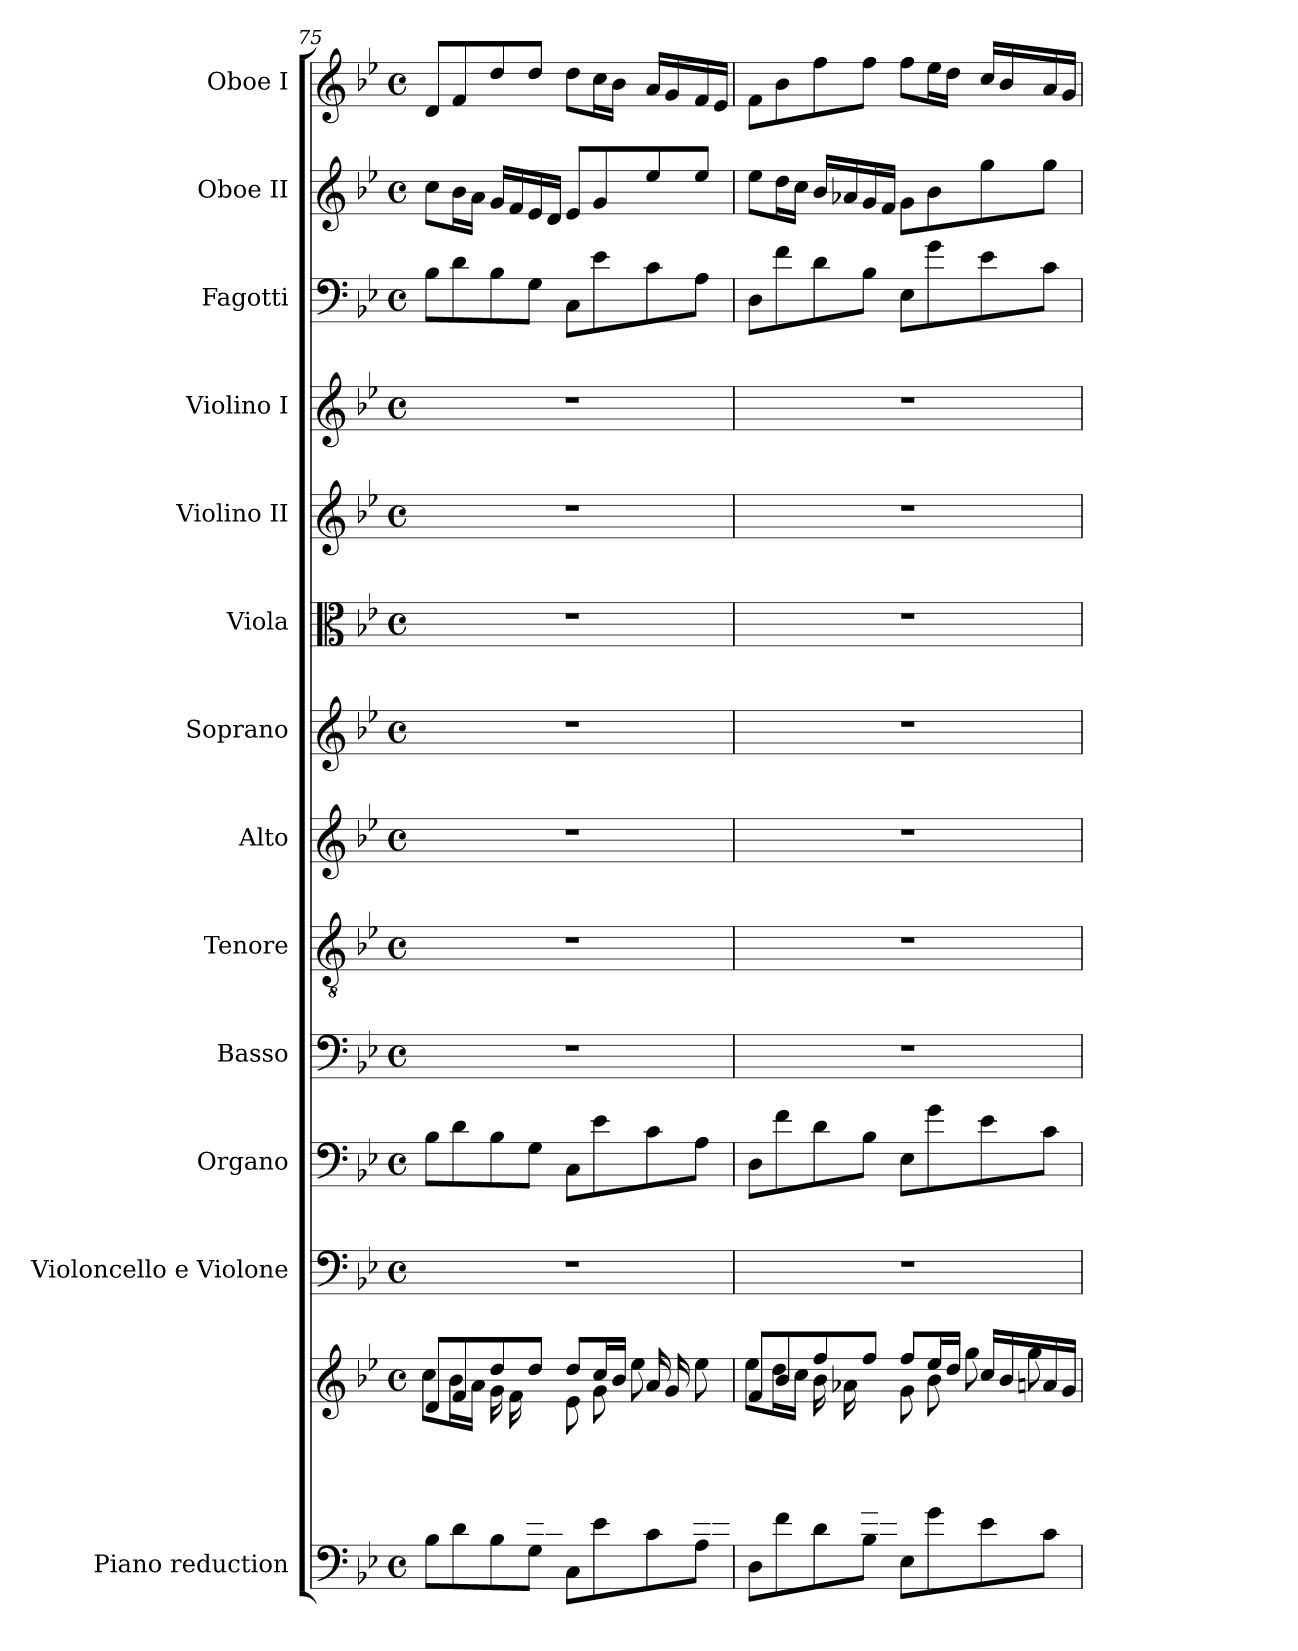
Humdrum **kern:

**kern	**kern	**kern	**kern	**kern	**kern	**kern	**kern	**kern	**kern	**kern	**kern	**kern	**kern
*part13	*part13	*part12	*part11	*part10	*part9	*part8	*part7	*part6	*part5	*part4	*part3	*part2	*part1
*staff14	*staff13	*staff12	*staff11	*staff10	*staff9	*staff8	*staff7	*staff6	*staff5	*staff4	*staff3	*staff2	*staff1
*I"Piano reduction	*	*I"Violoncello  e Violone	*I"Organo	*I"Basso	*I"Tenore	*I"Alto	*I"Soprano	*I"Viola	*I"Violino II	*I"Violino I	*I"Fagotti	*I"Oboe II	*I"Oboe I
*I'Pno	*	*	*	*	*	*	*	*	*	*	*	*I'Ob	*I'Ob
*clefF4	*clefG2	*clefF4	*clefF4	*clefF4	*clefGv2	*clefG2	*clefG2	*clefC3	*clefG2	*clefG2	*clefF4	*clefG2	*clefG2
*k[b-e-]	*k[b-e-]	*k[b-e-]	*k[b-e-]	*k[b-e-]	*k[b-e-]	*k[b-e-]	*k[b-e-]	*k[b-e-]	*k[b-e-]	*k[b-e-]	*k[b-e-]	*k[b-e-]	*k[b-e-]
*M4/4	*M4/4	*M4/4	*M4/4	*M4/4	*M4/4	*M4/4	*M4/4	*M4/4	*M4/4	*M4/4	*M4/4	*M4/4	*M4/4
*met(c)	*met(c)	*met(c)	*met(c)	*met(c)	*met(c)	*met(c)	*met(c)	*met(c)	*met(c)	*met(c)	*met(c)	*met(c)	*met(c)
=75	=75	=75	=75	=75	=75	=75	=75	=75	=75	=75	=75	=75	=75
*^	*^	*	*	*	*	*	*	*	*	*	*	*	*
*	*^	*	*	*	*	*	*	*	*	*	*	*	*	*	*
2..ryy	4.ryy	8B-\L	8d/L	8cc\L	1r	8B-\L	1r	1r	1r	1r	1r	1r	1r	8B-\L	8cc\L	8d/L
.	.	8d\	8f/	16b-\L	.	8d\	.	.	.	.	.	.	.	8d\	16b-\L	8f/
.	.	.	.	16a\JJ	.	.	.	.	.	.	.	.	.	.	16a\JJ	.
.	.	8B-\	8dd/	16g\LL	.	8B-\	.	.	.	.	.	.	.	8B-\	16g/LL	8dd/
.	.	.	.	16f\	.	.	.	.	.	.	.	.	.	.	16f/	.
.	16e-/	8G\J	8dd/J	8ryy	.	8G\J	.	.	.	.	.	.	.	8G\J	16e-/	8dd/J
.	16d/JJ	.	.	.	.	.	.	.	.	.	.	.	.	.	16d/JJ	.
.	2ryy	8C\L	8dd/L	8e-\L	.	8C\L	.	.	.	.	.	.	.	8C\L	8e-/L	8dd\L
.	.	8e-\	16cc/L	8g\	.	8e-\	.	.	.	.	.	.	.	8e-\	8g/	16cc\L
.	.	.	16b-/JJ	.	.	.	.	.	.	.	.	.	.	.	.	16b-\JJ
.	.	8c\	16a/LL	8ee-\	.	8c\	.	.	.	.	.	.	.	8c\	8ee-/	16a/LL
.	.	.	16g/	.	.	.	.	.	.	.	.	.	.	.	.	16g/
16f/	.	8A\J	8ryy	8ee-\J	.	8A\J	.	.	.	.	.	.	.	8A\J	8ee-/J	16f/
16e-/JJ	.	.	.	.	.	.	.	.	.	.	.	.	.	.	.	16e-/JJ
*	*v	*v	*	*	*	*	*	*	*	*	*	*	*	*	*	*
!!LO:PB:g=z
=76	=76	=76	=76	=76	=76	=76	=76	=76	=76	=76	=76	=76	=76	=76	=76
4.ryy	8D\L	8f/L	8ee-\L	1r	8D\L	1r	1r	1r	1r	1r	1r	1r	8D\L	8ee-\L	8f\L
.	8f\	8b-/	16dd\L	.	8f\	.	.	.	.	.	.	.	8f\	16dd\L	8b-\
.	.	.	16cc\JJ	.	.	.	.	.	.	.	.	.	.	16cc\JJ	.
.	8d\	8ff/	16b-\LL	.	8d\	.	.	.	.	.	.	.	8d\	16b-/LL	8ff\
.	.	.	16a-X\	.	.	.	.	.	.	.	.	.	.	16a-X/	.
16g/	8B-\J	8ff/J	8ryy	.	8B-\J	.	.	.	.	.	.	.	8B-\J	16g/	8ff\J
16f/JJ	.	.	.	.	.	.	.	.	.	.	.	.	.	16f/JJ	.
2ryy	8E-\L	8ff/L	8g\L	.	8E-\L	.	.	.	.	.	.	.	8E-\L	8g\L	8ff\L
.	8g\	16ee-/L	8b-\	.	8g\	.	.	.	.	.	.	.	8g\	8b-\	16ee-\L
.	.	16dd/JJ	.	.	.	.	.	.	.	.	.	.	.	.	16dd\JJ
.	8e-\	16cc/LL	8gg\	.	8e-\	.	.	.	.	.	.	.	8e-\	8gg\	16cc/LL
.	.	16b-/	.	.	.	.	.	.	.	.	.	.	.	.	16b-/
.	8c\J	16an/	8gg\J	.	8c\J	.	.	.	.	.	.	.	8c\J	8gg\J	16a/
.	.	16g/JJ	.	.	.	.	.	.	.	.	.	.	.	.	16g/JJ
*v	*v	*	*	*	*	*	*	*	*	*	*	*	*	*	*
*	*v	*v	*	*	*	*	*	*	*	*	*	*	*	*
=	=	=	=	=	=	=	=	=	=	=	=	=	=
*-	*-	*-	*-	*-	*-	*-	*-	*-	*-	*-	*-	*-	*-
